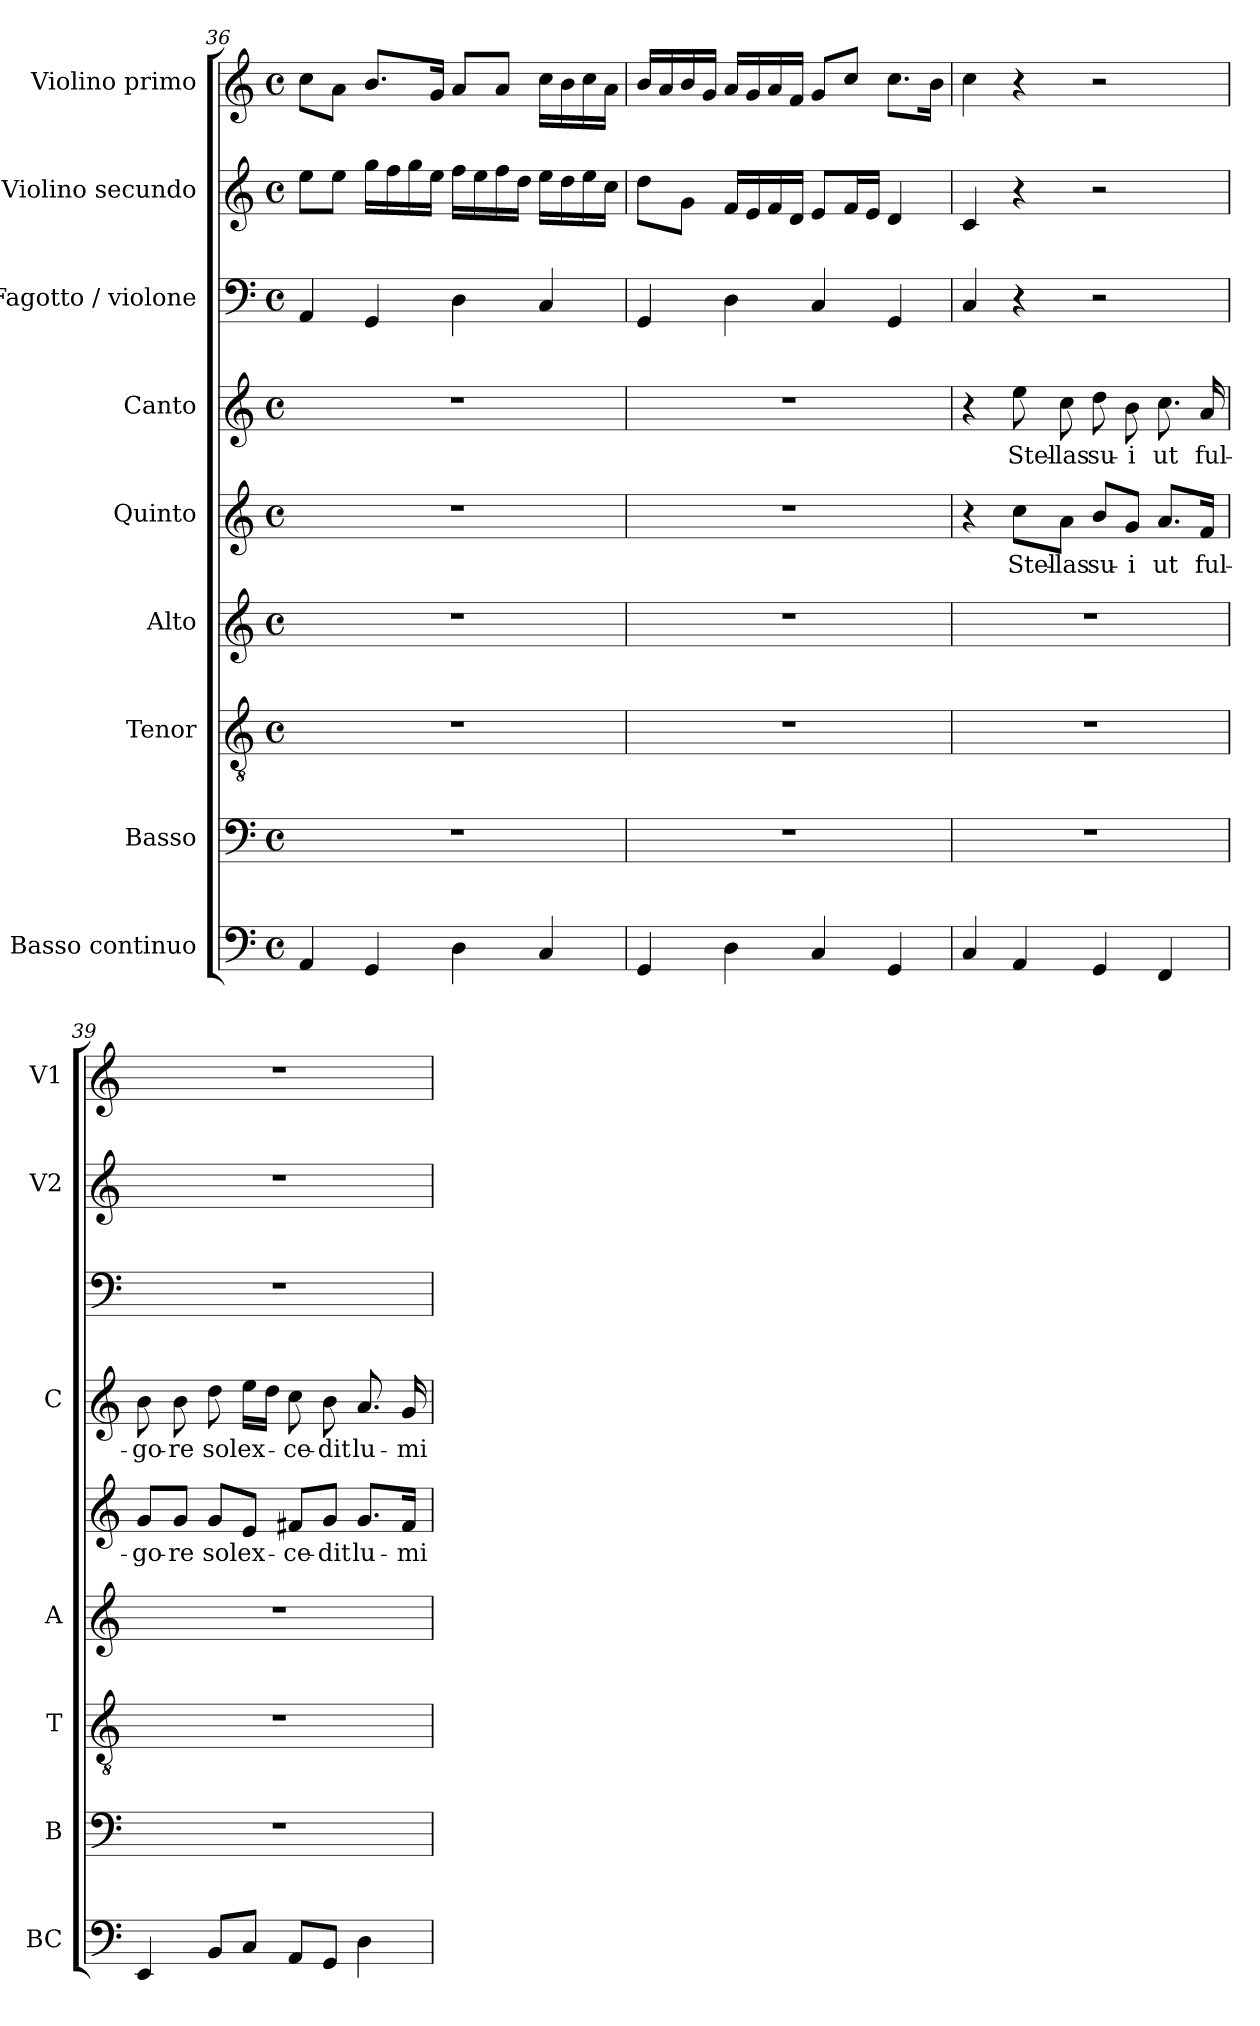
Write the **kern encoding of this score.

**kern	**kern	**kern	**kern	**kern	**text	**kern	**text	**kern	**kern	**kern
*part9	*part8	*part7	*part6	*part5	*part5	*part4	*part4	*part3	*part2	*part1
*staff9	*staff8	*staff7	*staff6	*staff5	*staff5	*staff4	*staff4	*staff3	*staff2	*staff1
*I"Basso continuo	*I"Basso	*I"Tenor	*I"Alto	*I"Quinto	*	*I"Canto	*	*I"Fagotto / violone	*I"Violino secundo	*I"Violino primo
*I'BC	*I'B	*I'T	*I'A	*	*	*I'C	*	*	*I'V2	*I'V1
!!LO:LB:g=z
*clefF4	*clefF4	*clefGv2	*clefG2	*clefG2	*	*clefG2	*	*clefF4	*clefG2	*clefG2
*k[]	*k[]	*k[]	*k[]	*k[]	*	*k[]	*	*k[]	*k[]	*k[]
*C:	*C:	*C:	*C:	*C:	*	*C:	*	*C:	*C:	*C:
*M4/4	*M4/4	*M4/4	*M4/4	*M4/4	*	*M4/4	*	*M4/4	*M4/4	*M4/4
*met(c)	*met(c)	*met(c)	*met(c)	*met(c)	*	*met(c)	*	*met(c)	*met(c)	*met(c)
=36	=36	=36	=36	=36	=36	=36	=36	=36	=36	=36
4AA/	1r	1r	1r	1r	.	1r	.	4AA/	8ee\L	8cc\L
.	.	.	.	.	.	.	.	.	8ee\J	8a\J
4GG/	.	.	.	.	.	.	.	4GG/	16gg\LL	8.b/L
.	.	.	.	.	.	.	.	.	16ff\	.
.	.	.	.	.	.	.	.	.	16gg\	.
.	.	.	.	.	.	.	.	.	16ee\JJ	16g/Jk
4D\	.	.	.	.	.	.	.	4D\	16ff\LL	8a/L
.	.	.	.	.	.	.	.	.	16ee\	.
.	.	.	.	.	.	.	.	.	16ff\	8a/J
.	.	.	.	.	.	.	.	.	16dd\JJ	.
4C/	.	.	.	.	.	.	.	4C/	16ee\LL	16cc\LL
.	.	.	.	.	.	.	.	.	16dd\	16b\
.	.	.	.	.	.	.	.	.	16ee\	16cc\
.	.	.	.	.	.	.	.	.	16cc\JJ	16a\JJ
=37	=37	=37	=37	=37	=37	=37	=37	=37	=37	=37
4GG/	1r	1r	1r	1r	.	1r	.	4GG/	8dd\L	16b/LL
.	.	.	.	.	.	.	.	.	.	16a/
.	.	.	.	.	.	.	.	.	8g\J	16b/
.	.	.	.	.	.	.	.	.	.	16g/JJ
4D\	.	.	.	.	.	.	.	4D\	16f/LL	16a/LL
.	.	.	.	.	.	.	.	.	16e/	16g/
.	.	.	.	.	.	.	.	.	16f/	16a/
.	.	.	.	.	.	.	.	.	16d/JJ	16f/JJ
4C/	.	.	.	.	.	.	.	4C/	8e/L	8g/L
.	.	.	.	.	.	.	.	.	16f/L	8cc/J
.	.	.	.	.	.	.	.	.	16e/JJ	.
4GG/	.	.	.	.	.	.	.	4GG/	4d/	8.cc\L
.	.	.	.	.	.	.	.	.	.	16b\Jk
=38	=38	=38	=38	=38	=38	=38	=38	=38	=38	=38
4C/	1r	1r	1r	4r	.	4r	.	4C/	4c/	4cc\
!	!	!	!	!	!LO:LY:b	!	!LO:LY:b	!	!	!
4AA/	.	.	.	8cc\L	Stel-	8ee\	Stel-	4r	4r	4r
!	!	!	!	!	!LO:LY:b	!	!LO:LY:b	!	!	!
.	.	.	.	8a\J	-las	8cc\	-las	.	.	.
!	!	!	!	!	!LO:LY:b	!	!LO:LY:b	!	!	!
4GG/	.	.	.	8b/L	su-	8dd\	su-	2r	2r	2r
!	!	!	!	!	!LO:LY:b	!	!LO:LY:b	!	!	!
.	.	.	.	8g/J	-i	8b\	-i	.	.	.
!	!	!	!	!	!LO:LY:b	!	!LO:LY:b	!	!	!
4FF/	.	.	.	8.a/L	ut	8.cc\	ut	.	.	.
!	!	!	!	!	!LO:LY:b	!	!LO:LY:b	!	!	!
.	.	.	.	16f/Jk	ful-	16a/	ful-	.	.	.
!!LO:PB:g=z
=39	=39	=39	=39	=39	=39	=39	=39	=39	=39	=39
!	!	!	!	!	!LO:LY:b	!	!LO:LY:b	!	!	!
4EE/	1r	1r	1r	8g/L	-go-	8b\	-go-	1r	1r	1r
!	!	!	!	!	!LO:LY:b	!	!LO:LY:b	!	!	!
.	.	.	.	8g/J	-re	8b\	-re	.	.	.
!	!	!	!	!	!LO:LY:b	!	!LO:LY:b	!	!	!
8BB/L	.	.	.	8g/L	sol	8dd\	sol	.	.	.
!	!	!	!	!	!LO:LY:b	!	!LO:LY:b	!	!	!
8C/J	.	.	.	8e/J	ex-	16ee\LL	ex-	.	.	.
.	.	.	.	.	.	16dd\JJ	.	.	.	.
!	!	!	!	!	!LO:LY:b	!	!LO:LY:b	!	!	!
8AA/L	.	.	.	8f#X/L	-ce-	8cc\	-ce-	.	.	.
!	!	!	!	!	!LO:LY:b	!	!LO:LY:b	!	!	!
8GG/J	.	.	.	8g/J	-dit	8b\	-dit	.	.	.
!	!	!	!	!	!LO:LY:b	!	!LO:LY:b	!	!	!
4D\	.	.	.	8.g/L	lu-	8.a/	lu-	.	.	.
!	!	!	!	!	!LO:LY:b	!	!LO:LY:b	!	!	!
.	.	.	.	16f#/Jk	-mi-	16g/	-mi-	.	.	.
=	=	=	=	=	=	=	=	=	=	=
*-	*-	*-	*-	*-	*-	*-	*-	*-	*-	*-
